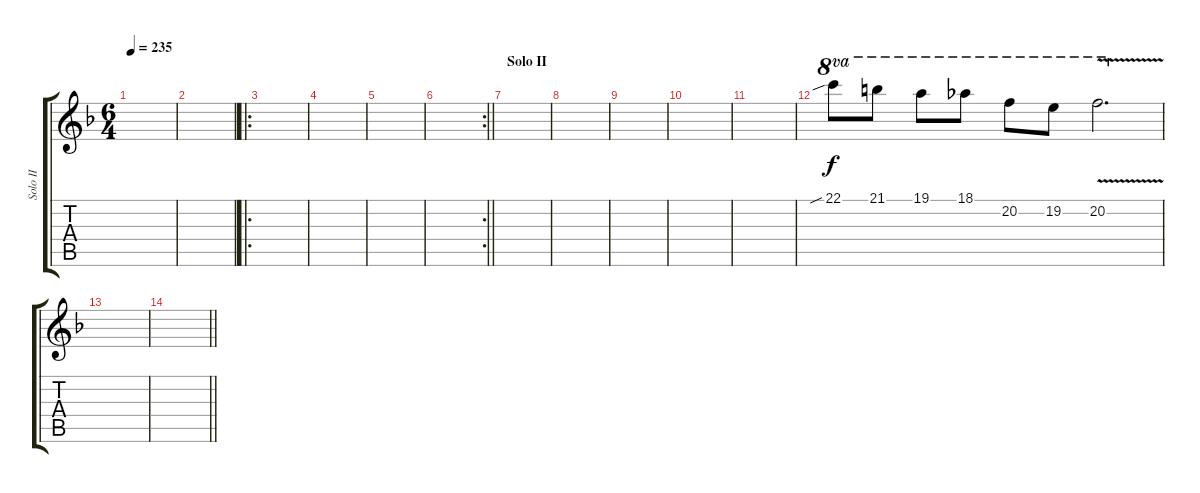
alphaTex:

\track ("Solo II" "Solo II") {instrument overdrivenguitar}
\staff {score tabs}
\tuning (D4 A3 F3 C3 G2 D2) {hide}
\ts (6 4)
\tempo 235
\clef g2
\ks f
|
|
\ro
|
|
|
\rc 2
\barLineRight lightlight
|
\section ("" "Solo II")
|
|
|
|
|
22.1{sib}.8{ot 8va} 21.1.8{ot 8va} 19.1.8{ot 8va} 18.1.8{ot 8va} 20.2.8{ot 8va} 19.2.8{ot 8va} 20.2{v}.2{d ot 8va} |
|
\barLineRight lightlight
